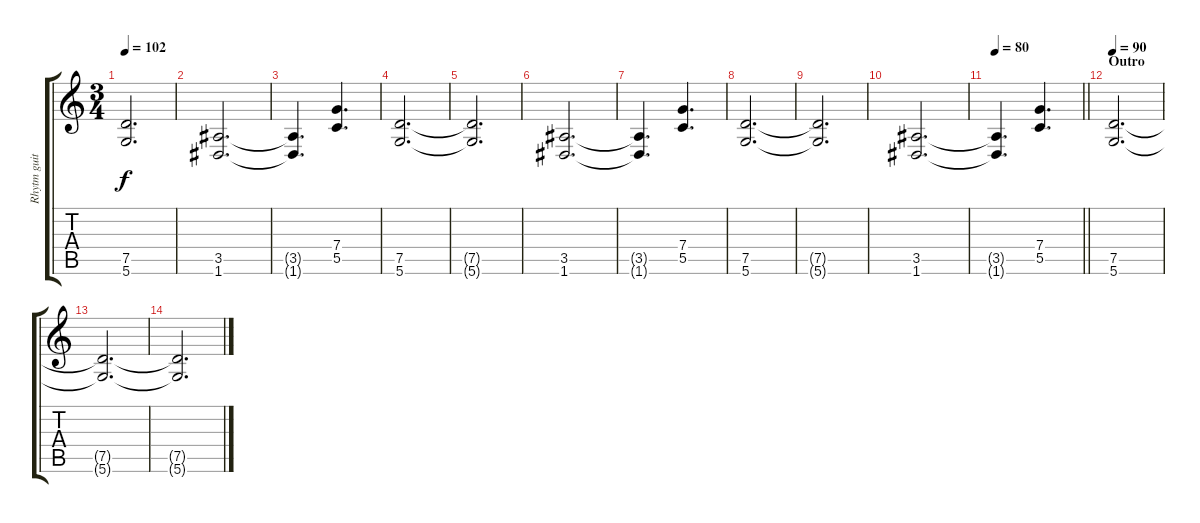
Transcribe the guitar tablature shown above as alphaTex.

\track ("Rhytm guitar" "Rhytm guit") {instrument distortionguitar}
\staff {score tabs}
\tuning (D4 A3 F3 C3 G2 D2) {hide}
\ts (3 4)
\tempo 102
\clef g2
\ks c
(7.5{t} 5.6{t}).2{d dy f} |
(3.5 1.6).2{d} |
(3.5{t} 1.6{t}).4{d} (7.4 5.5).4{d} |
(7.5 5.6).2{d} |
(7.5{t} 5.6{t}).2{d} |
(3.5 1.6).2{d} |
(3.5{t} 1.6{t}).4{d} (7.4 5.5).4{d} |
(7.5 5.6).2{d} |
(7.5{t} 5.6{t}).2{d} |
(3.5 1.6).2{d} |
\tempo 80
\barLineRight lightlight
(3.5{t} 1.6{t}).4{d} (7.4 5.5).4{d} |
\section ("" "Outro")
\tempo 90
(7.5 5.6).2{d volume 4} |
(7.5{t} 5.6{t}).2{d} |
(7.5{t} 5.6{t}).2{d}
